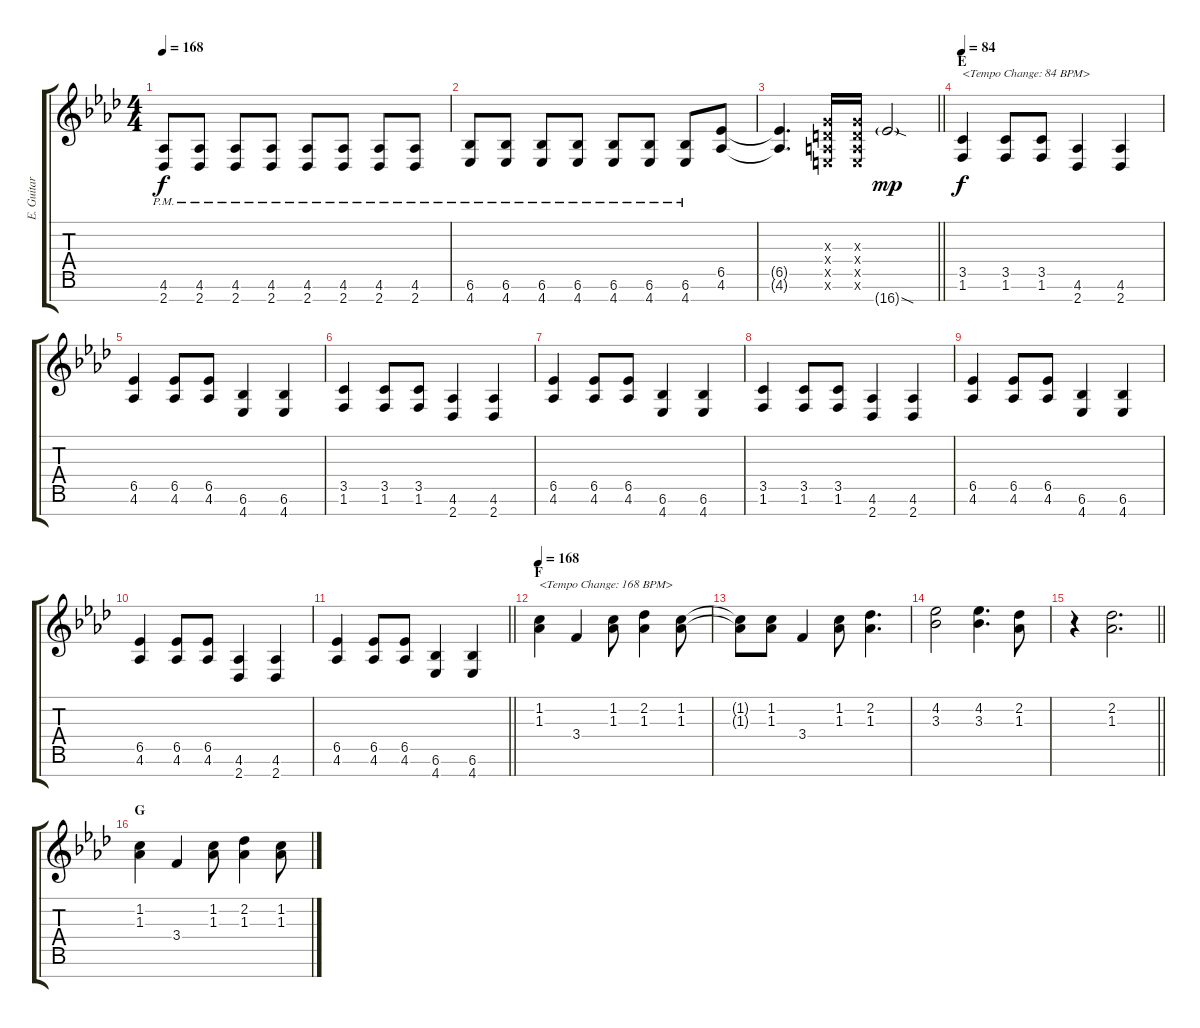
\track ("E. Guitar I" "E. Guitar ") {instrument overdrivenguitar}
\staff {score tabs}
\tuning (E4 B3 G3 D3 A2 E2 B1) {hide}
\ts (4 4)
\tempo 168
\clef g2
\ks ab
(4.6{pm} 2.7{pm}).8{dy f} (4.6{pm} 2.7{pm}).8 (4.6{pm} 2.7{pm}).8 (4.6{pm} 2.7{pm}).8 (4.6{pm} 2.7{pm}).8 (4.6{pm} 2.7{pm}).8 (4.6{pm} 2.7{pm}).8 (4.6{pm} 2.7{pm}).8 |
(6.6{pm} 4.7{pm}).8 (6.6{pm} 4.7{pm}).8 (6.6{pm} 4.7{pm}).8 (6.6{pm} 4.7{pm}).8 (6.6{pm} 4.7{pm}).8 (6.6{pm} 4.7{pm}).8 (6.6{pm} 4.7{pm}).8 (6.5 4.6).8 |
\barLineRight lightlight
(6.5{t} 4.6{t}).4{d} (0.3{x} 0.4{x} 0.5{x} 0.6{x}).16 (0.3{x} 0.4{x} 0.5{x} 0.6{x}).16 16.7{sod g}.2{dy mp} |
\section ("" "E")
\tempo 84
(3.5 1.6).4{txt "<Tempo Change: 84 BPM>" dy f} (3.5 1.6).8 (3.5 1.6).8 (4.6 2.7).4 (4.6 2.7).4 |
(6.5 4.6).4 (6.5 4.6).8 (6.5 4.6).8 (6.6 4.7).4 (6.6 4.7).4 |
(3.5 1.6).4 (3.5 1.6).8 (3.5 1.6).8 (4.6 2.7).4 (4.6 2.7).4 |
(6.5 4.6).4 (6.5 4.6).8 (6.5 4.6).8 (6.6 4.7).4 (6.6 4.7).4 |
(3.5 1.6).4 (3.5 1.6).8 (3.5 1.6).8 (4.6 2.7).4 (4.6 2.7).4 |
(6.5 4.6).4 (6.5 4.6).8 (6.5 4.6).8 (6.6 4.7).4 (6.6 4.7).4 |
(6.5 4.6).4 (6.5 4.6).8 (6.5 4.6).8 (4.6 2.7).4 (4.6 2.7).4 |
\barLineRight lightlight
(6.5 4.6).4 (6.5 4.6).8 (6.5 4.6).8 (6.6 4.7).4 (6.6 4.7).4 |
\section ("" "F")
\tempo 168
(1.2 1.3).4{txt "<Tempo Change: 168 BPM>"} 3.4.4 (1.2 1.3).8 (2.2 1.3).4 (1.2 1.3).8 |
(1.2{t} 1.3{t}).8 (1.2 1.3).8 3.4.4 (1.2 1.3).8 (2.2 1.3).4{d} |
(4.2 3.3).2 (4.2 3.3).4{d} (2.2 1.3).8 |
\barLineRight lightlight
r.4 (2.2 1.3).2{d} |
\section ("" "G")
(1.2 1.3).4 3.4.4 (1.2 1.3).8 (2.2 1.3).4 (1.2 1.3).8
